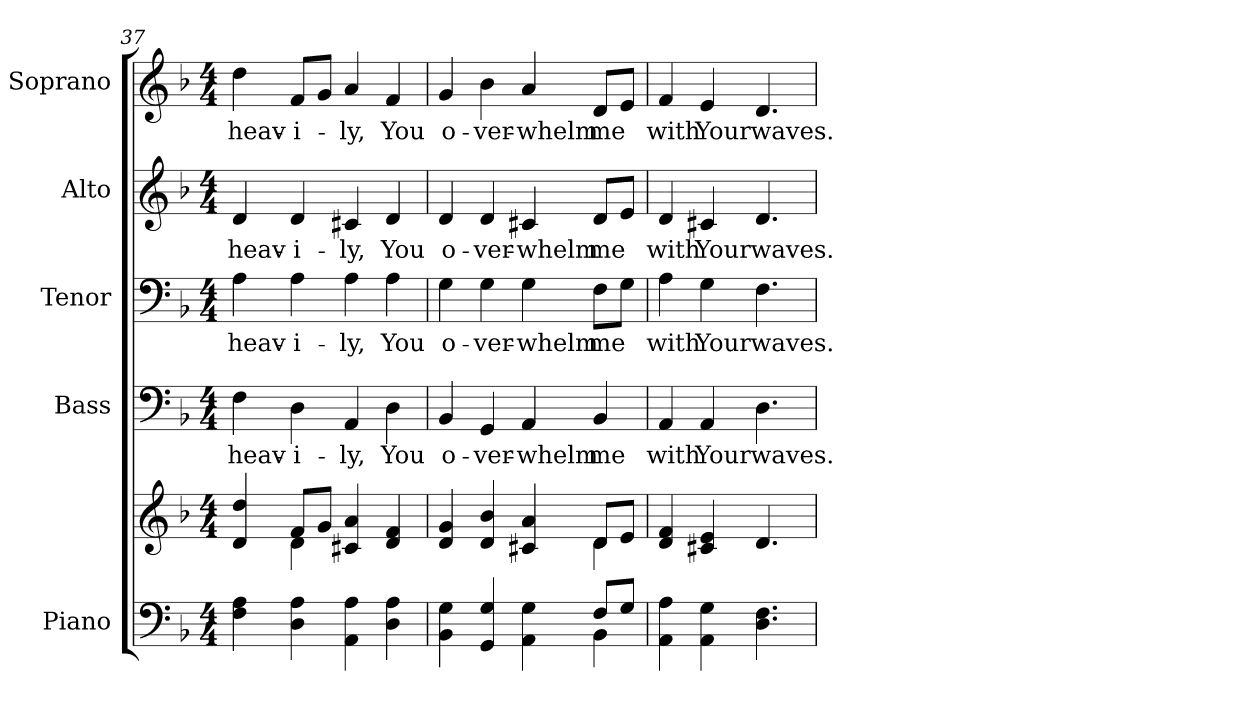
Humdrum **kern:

**kern	**kern	**kern	**text	**kern	**text	**kern	**text	**kern	**text
*part5	*part5	*part4	*part4	*part3	*part3	*part2	*part2	*part1	*part1
*staff6	*staff5	*staff4	*staff4	*staff3	*staff3	*staff2	*staff2	*staff1	*staff1
*I"Piano	*	*I"Bass	*	*I"Tenor	*	*I"Alto	*	*I"Soprano	*
*I'Pno.	*	*I'B.	*	*I'T.	*	*I'A.	*	*I'S.	*
!!LO:PB:g=z
*clefF4	*clefG2	*clefF4	*	*clefF4	*	*clefG2	*	*clefG2	*
*k[b-]	*k[b-]	*k[b-]	*	*k[b-]	*	*k[b-]	*	*k[b-]	*
*F:	*F:	*F:	*	*F:	*	*F:	*	*F:	*
*M4/4	*M4/4	*M4/4	*	*M4/4	*	*M4/4	*	*M4/4	*
=37	=37	=37	=37	=37	=37	=37	=37	=37	=37
*	*^	*	*	*	*	*	*	*	*
!	!	!	!	!LO:LY:b:color=#000000	!	!	!	!	!	!
!	!	!	!	!	!	!LO:LY:b:color=#000000	!	!	!	!
!	!	!	!	!	!	!	!	!LO:LY:b:color=#000000	!	!
!	!	!	!	!	!	!	!	!	!	!LO:LY:b:color=#000000
4Fi\ 4Ai	4di/ 4ddi	4ryy	4Fi\	heav-	4Ai\	heav-	4di/	heav-	4ddi\	heav-
!	!	!	!	!LO:LY:b:color=#000000	!	!	!	!	!	!
!	!	!	!	!	!	!LO:LY:b:color=#000000	!	!	!	!
!	!	!	!	!	!	!	!	!LO:LY:b:color=#000000	!	!
!	!	!	!	!	!	!	!	!	!	!LO:LY:b:color=#000000
4Di\ 4Ai	8fi/L	4di\	4Di\	-i-	4Ai\	-i-	4di/	-i-	8fi/L	-i-
.	8gi/J	.	.	.	.	.	.	.	8gi/J	.
!	!	!	!	!LO:LY:b:color=#000000	!	!	!	!	!	!
!	!	!	!	!	!	!LO:LY:b:color=#000000	!	!	!	!
!	!	!	!	!	!	!	!	!LO:LY:b:color=#000000	!	!
!	!	!	!	!	!	!	!	!	!	!LO:LY:b:color=#000000
4AAi\ 4Ai	4c#Xi/ 4ai	2ryy	4AAi/	-ly,	4Ai\	-ly,	4c#Xi/	-ly,	4ai/	-ly,
!	!	!	!	!LO:LY:b:color=#000000	!	!	!	!	!	!
!	!	!	!	!	!	!LO:LY:b:color=#000000	!	!	!	!
!	!	!	!	!	!	!	!	!LO:LY:b:color=#000000	!	!
!	!	!	!	!	!	!	!	!	!	!LO:LY:b:color=#000000
4Di\ 4Ai	4di/ 4fi	.	4Di\	You	4Ai\	You	4di/	You	4fi/	You
=38	=38	=38	=38	=38	=38	=38	=38	=38	=38	=38
*^	*	*	*	*	*	*	*	*	*	*
!	!	!	!	!	!LO:LY:b:color=#000000	!	!	!	!	!	!
!	!	!	!	!	!	!	!LO:LY:b:color=#000000	!	!	!	!
!	!	!	!	!	!	!	!	!	!LO:LY:b:color=#000000	!	!
!	!	!	!	!	!	!	!	!	!	!	!LO:LY:b:color=#000000
4BB-i\ 4Gi	2ryy	4di/ 4gi	2ryy	4BB-i/	o-	4Gi\	o-	4di/	o-	4gi/	o-
!	!	!	!	!	!LO:LY:b:color=#000000	!	!	!	!	!	!
!	!	!	!	!	!	!	!LO:LY:b:color=#000000	!	!	!	!
!	!	!	!	!	!	!	!	!	!LO:LY:b:color=#000000	!	!
!	!	!	!	!	!	!	!	!	!	!	!LO:LY:b:color=#000000
4GGi/ 4Gi	.	4di/ 4b-i	.	4GGi/	-ver-	4Gi\	-ver-	4di/	-ver-	4b-i\	-ver-
!	!	!	!	!	!LO:LY:b:color=#000000	!	!	!	!	!	!
!	!	!	!	!	!	!	!LO:LY:b:color=#000000	!	!	!	!
!	!	!	!	!	!	!	!	!	!LO:LY:b:color=#000000	!	!
!	!	!	!	!	!	!	!	!	!	!	!LO:LY:b:color=#000000
4AAi\ 4Gi	4ryy	4c#Xi/ 4ai	4ryy	4AAi/	-whelm	4Gi\	-whelm	4c#Xi/	-whelm	4ai/	-whelm
!	!	!	!	!	!LO:LY:b:color=#000000	!	!	!	!	!	!
!	!	!	!	!	!	!	!LO:LY:b:color=#000000	!	!	!	!
!	!	!	!	!	!	!	!	!	!LO:LY:b:color=#000000	!	!
!	!	!	!	!	!	!	!	!	!	!	!LO:LY:b:color=#000000
8Fi/L	4BB-i\	8di/L	4di\	4BB-i/	me	8Fi\L	me	8di/L	me	8di/L	me
8Gi/J	.	8ei/J	.	.	.	8Gi\J	.	8ei/J	.	8ei/J	.
*v	*v	*	*	*	*	*	*	*	*	*	*
*	*v	*v	*	*	*	*	*	*	*	*
=39	=39	=39	=39	=39	=39	=39	=39	=39	=39
!	!	!	!LO:LY:b:color=#000000	!	!	!	!	!	!
!	!	!	!	!	!LO:LY:b:color=#000000	!	!	!	!
!	!	!	!	!	!	!	!LO:LY:b:color=#000000	!	!
!	!	!	!	!	!	!	!	!	!LO:LY:b:color=#000000
4AAi\ 4Ai	4di/ 4fi	4AAi/	with	4Ai\	with	4di/	with	4fi/	with
!	!	!	!LO:LY:b:color=#000000	!	!	!	!	!	!
!	!	!	!	!	!LO:LY:b:color=#000000	!	!	!	!
!	!	!	!	!	!	!	!LO:LY:b:color=#000000	!	!
!	!	!	!	!	!	!	!	!	!LO:LY:b:color=#000000
4AAi\ 4Gi	4c#Xi/ 4ei	4AAi/	Your	4Gi\	Your	4c#Xi/	Your	4ei/	Your
!	!	!	!LO:LY:b:color=#000000	!	!	!	!	!	!
!	!	!	!	!	!LO:LY:b:color=#000000	!	!	!	!
!	!	!	!	!	!	!	!LO:LY:b:color=#000000	!	!
!	!	!	!	!	!	!	!	!	!LO:LY:b:color=#000000
4.Di\ 4.Fi	4.di/	4.Di\	waves.	4.Fi\	waves.	4.di/	waves.	4.di/	waves.
=	=	=	=	=	=	=	=	=	=
*-	*-	*-	*-	*-	*-	*-	*-	*-	*-
